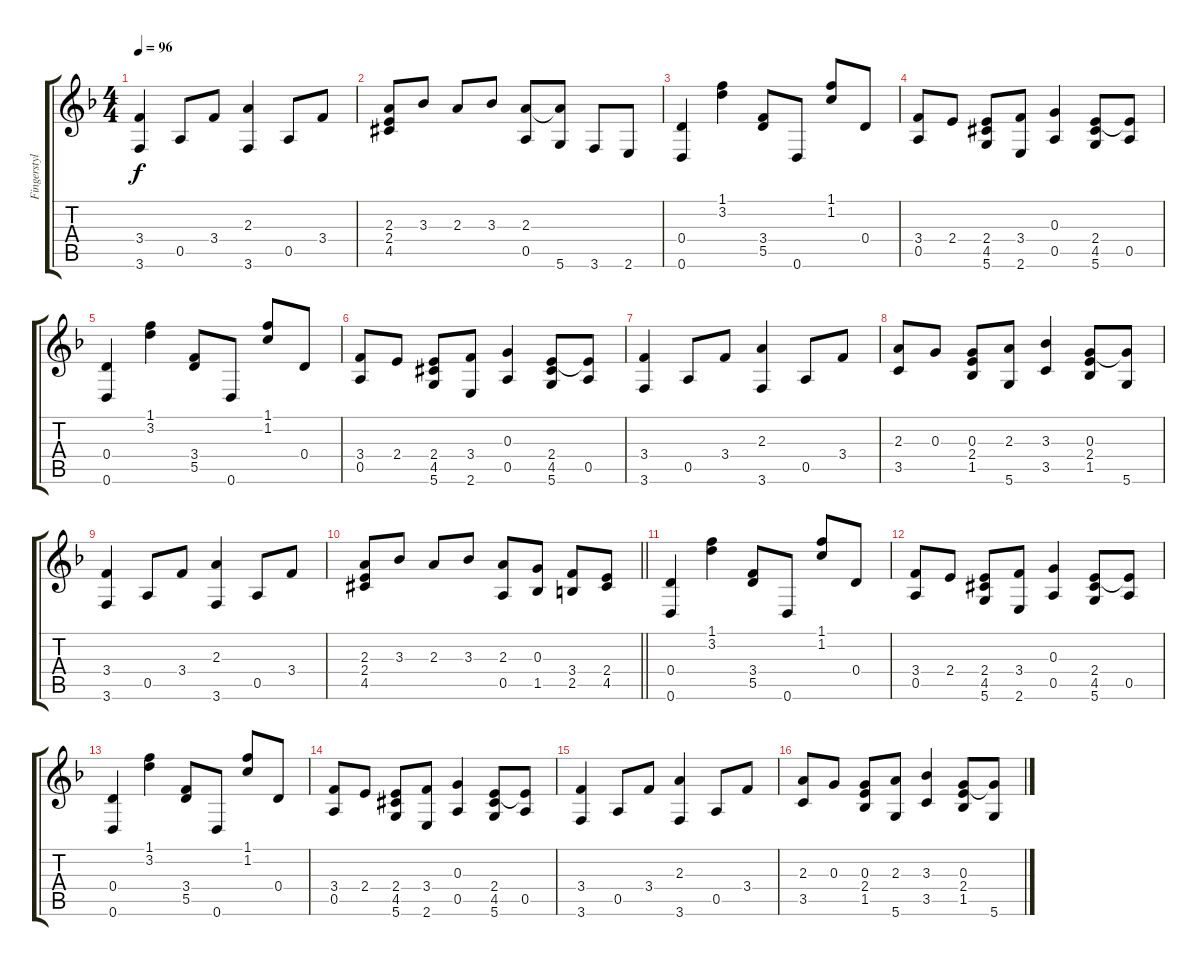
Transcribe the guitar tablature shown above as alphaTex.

\track ("Fingerstyle Guitar " "Fingerstyl") {instrument acousticguitarsteel}
\staff {score tabs}
\tuning (E4 B3 G3 D3 A2 D2) {hide}
\ts (4 4)
\tempo 96
\clef g2
\ks dminor
(3.4 3.6).4{dy f} 0.5.8 3.4.8 (2.3 3.6).4 0.5.8 3.4.8 |
(2.3 2.4 4.5{acc #}).8 3.3.8 2.3.8 3.3.8 (2.3 0.5).8 (2.3{t} 5.6).8 3.6.8 2.6.8 |
(0.4 0.6).4 (1.1 3.2).4 (3.4 5.5).8 0.6.8 (1.1 1.2).8 0.4.8 |
(3.4 0.5).8 2.4.8 (2.4 4.5{acc #} 5.6).8 (3.4 2.6).8 (0.3 0.5).4 (2.4 4.5{acc #} 5.6).8 (2.4{t} 0.5).8 |
(0.4 0.6).4 (1.1 3.2).4 (3.4 5.5).8 0.6.8 (1.1 1.2).8 0.4.8 |
(3.4 0.5).8 2.4.8 (2.4 4.5{acc #} 5.6).8 (3.4 2.6).8 (0.3 0.5).4 (2.4 4.5{acc #} 5.6).8 (2.4{t} 0.5).8 |
(3.4 3.6).4 0.5.8 3.4.8 (2.3 3.6).4 0.5.8 3.4.8 |
(2.3 3.5).8 0.3.8 (0.3 2.4 1.5).8 (2.3 5.6).8 (3.3 3.5).4 (0.3 2.4 1.5).8 (0.3{t} 5.6).8 |
(3.4 3.6).4 0.5.8 3.4.8 (2.3 3.6).4 0.5.8 3.4.8 |
\barLineRight lightlight
(2.3 2.4 4.5{acc #}).8 3.3.8 2.3.8 3.3.8 (2.3 0.5).8 (0.3 1.5).8 (3.4 2.5).8 (2.4 4.5{acc #}).8 |
(0.4 0.6).4 (1.1 3.2).4 (3.4 5.5).8 0.6.8 (1.1 1.2).8 0.4.8 |
(3.4 0.5).8 2.4.8 (2.4 4.5{acc #} 5.6).8 (3.4 2.6).8 (0.3 0.5).4 (2.4 4.5{acc #} 5.6).8 (2.4{t} 0.5).8 |
(0.4 0.6).4 (1.1 3.2).4 (3.4 5.5).8 0.6.8 (1.1 1.2).8 0.4.8 |
(3.4 0.5).8 2.4.8 (2.4 4.5{acc #} 5.6).8 (3.4 2.6).8 (0.3 0.5).4 (2.4 4.5{acc #} 5.6).8 (2.4{t} 0.5).8 |
(3.4 3.6).4 0.5.8 3.4.8 (2.3 3.6).4 0.5.8 3.4.8 |
(2.3 3.5).8 0.3.8 (0.3 2.4 1.5).8 (2.3 5.6).8 (3.3 3.5).4 (0.3 2.4 1.5).8 (0.3{t} 5.6).8
